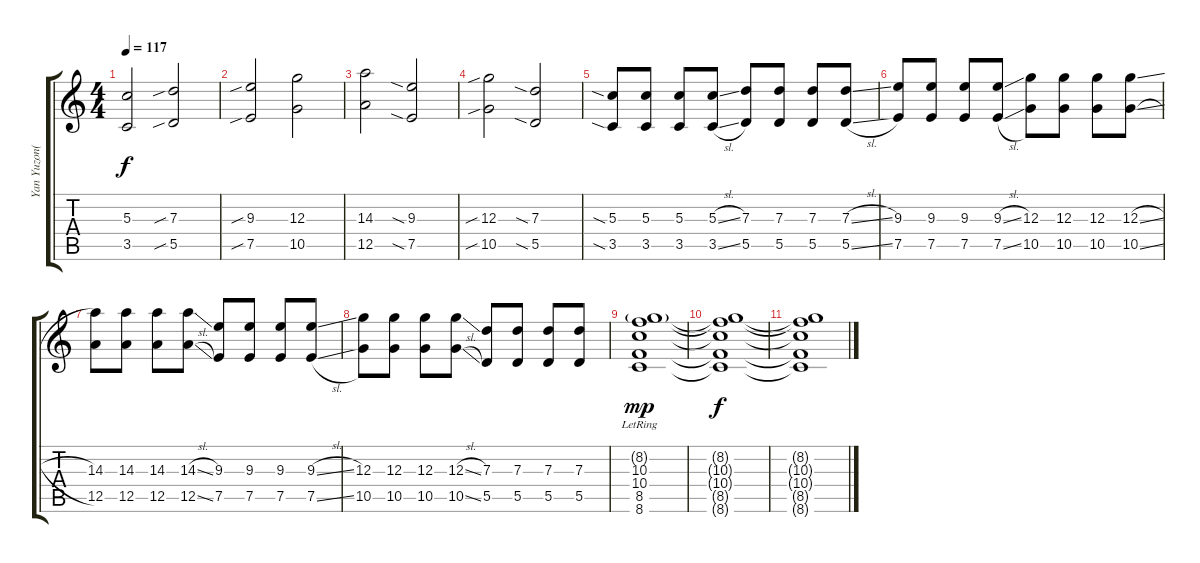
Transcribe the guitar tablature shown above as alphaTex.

\track ("Yan Yuzon(Lead)" "Yan Yuzon(") {instrument overdrivenguitar}
\staff {score tabs}
\tuning (E4 B3 G3 D3 A2 E2) {hide}
\ts (4 4)
\tempo 117
\clef g2
\ks c
(5.3 3.5).2{dy f} (7.3{sib} 5.5{sib}).2 |
(9.3{sib} 7.5{sib}).2 (12.3 10.5).2 |
(14.3 12.5).2 (9.3{sia} 7.5{sia}).2 |
(12.3{sib} 10.5{sib}).2 (7.3{sia} 5.5{sia}).2 |
(5.3{sia} 3.5{sia}).8 (5.3 3.5).8 (5.3 3.5).8 (5.3{sl} 3.5{sl}).8 (7.3 5.5).8 (7.3 5.5).8 (7.3 5.5).8 (7.3{sl} 5.5{sl}).8 |
(9.3 7.5).8 (9.3 7.5).8 (9.3 7.5).8 (9.3{sl} 7.5{sl}).8 (12.3 10.5).8 (12.3 10.5).8 (12.3 10.5).8 (12.3{sl} 10.5{sl}).8 |
(14.3 12.5).8 (14.3 12.5).8 (14.3 12.5).8 (14.3{sl} 12.5{sl}).8 (9.3 7.5).8 (9.3 7.5).8 (9.3 7.5).8 (9.3{sl} 7.5{sl}).8 |
(12.3 10.5).8 (12.3 10.5).8 (12.3 10.5).8 (12.3{sl} 10.5{sl}).8 (7.3 5.5).8 (7.3 5.5).8 (7.3 5.5).8 (7.3 5.5).8 |
(8.2{g lr} 10.3{lr} 10.4{lr} 8.5{lr} 8.6{lr}).1{dy mp} |
(8.2{t} 10.3{t} 10.4{t} 8.5{t} 8.6{t}).1{dy f} |
(8.2{t} 10.3{t} 10.4{t} 8.5{t} 8.6{t}).1
